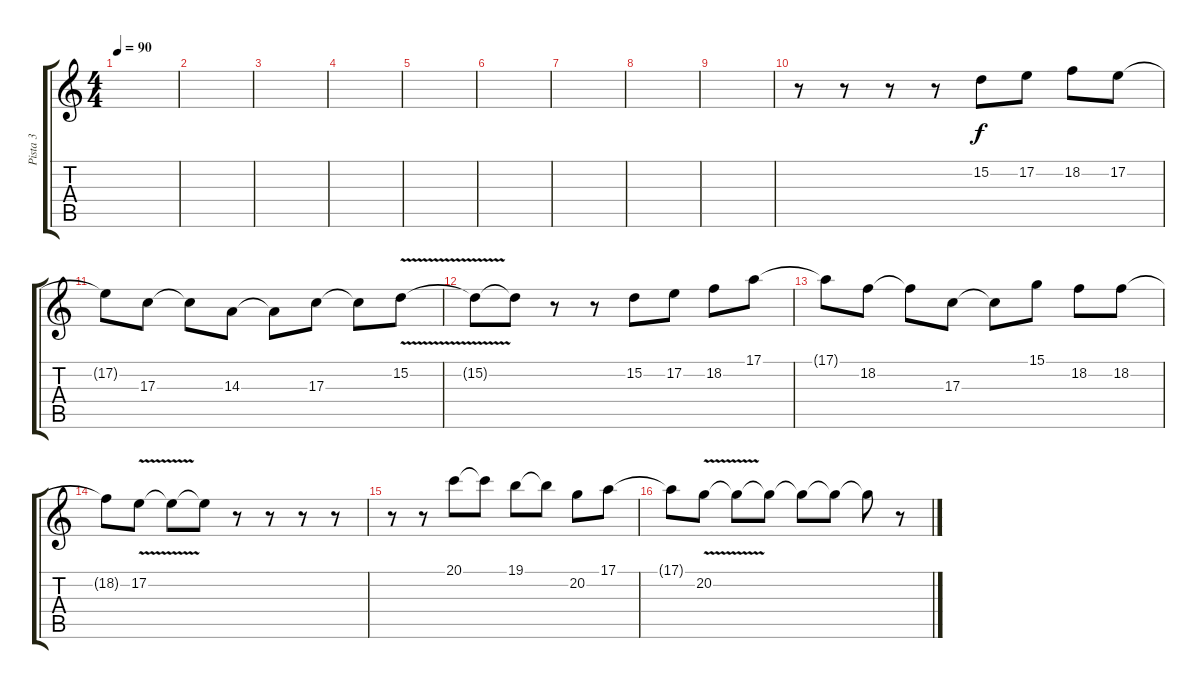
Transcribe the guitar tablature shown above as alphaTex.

\track ("Pista 3" "Pista 3") {instrument lead3calliope}
\staff {score tabs}
\tuning (E4 B3 G3 D3 A2 E2) {hide}
\ts (4 4)
\tempo 90
\clef g2
\ks c
|
|
|
|
|
|
|
|
|
r.8 r.8 r.8 r.8 15.2.8 17.2.8 18.2.8 17.2.8 |
17.2{t}.8 17.3.8 17.3{t}.8 14.3.8 14.3{t}.8 17.3.8 17.3{t}.8 15.2{v}.8 |
15.2{t}.8 15.2{t}.8 r.8 r.8 15.2.8 17.2.8 18.2.8 17.1.8 |
17.1{t}.8 18.2.8 18.2{t}.8 17.3.8 17.3{t}.8 15.1.8 18.2.8 18.2.8 |
18.2{t}.8 17.2{v}.8 17.2{t}.8 17.2{t}.8 r.8 r.8 r.8 r.8 |
r.8 r.8 20.1.8 20.1{t}.8 19.1.8 19.1{t}.8 20.2.8 17.1.8 |
17.1{t}.8 20.2{v}.8 20.2{t}.8 20.2{t}.8 20.2{t}.8 20.2{t}.8 20.2{t}.8 r.8
